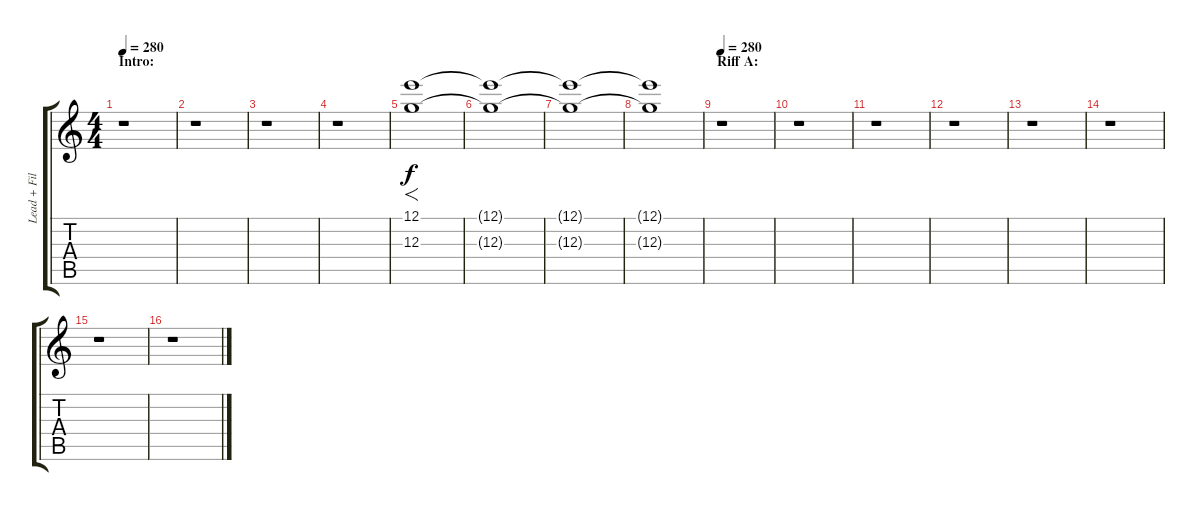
\track ("Lead + Fills" "Lead + Fil") {instrument overdrivenguitar}
\staff {score tabs}
\tuning (E4 B3 G3 D3 A2 E2) {hide}
\ts (4 4)
\section ("" "Intro:")
\tempo 280
\tempo 285
\tempo 280
\clef g2
\ks c
r.1{dy f instrument overdrivenguitar} |
r.1 |
r.1 |
r.1 |
(12.1 12.3).1{f} |
(12.1{t} 12.3{t}).1 |
(12.1{t} 12.3{t}).1 |
(12.1{t} 12.3{t}).1 |
\section ("" "Riff A:")
\tempo 280
r.1 |
r.1 |
r.1 |
r.1 |
r.1 |
r.1 |
r.1 |
r.1
